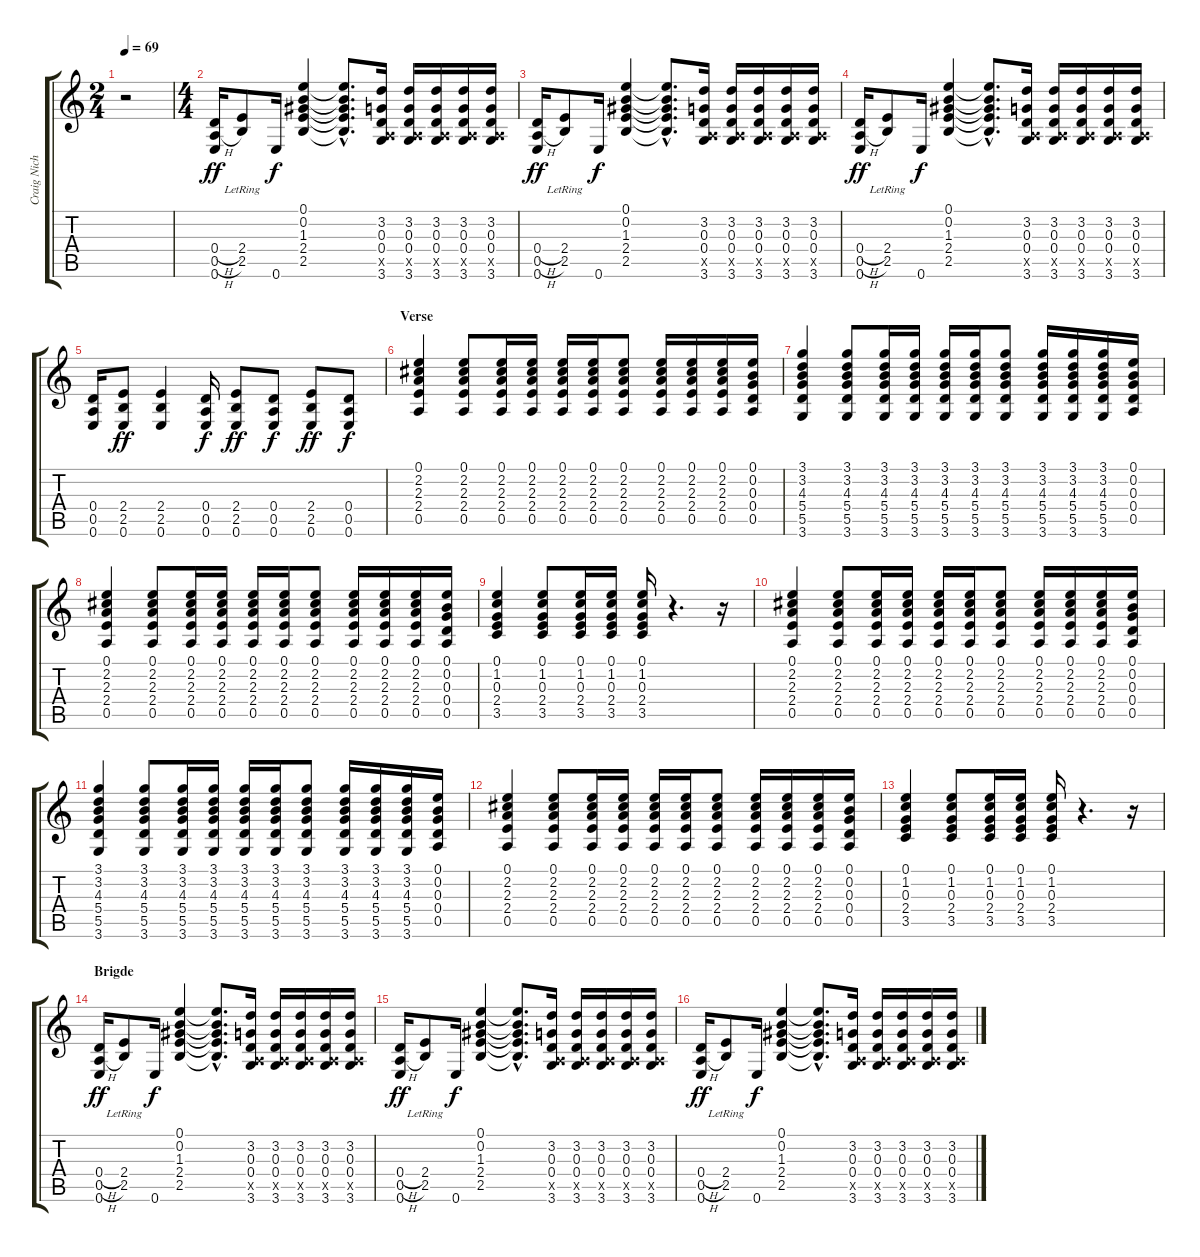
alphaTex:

\track ("Craig Nicholls" "Craig Nich") {instrument distortionguitar}
\staff {score tabs}
\tuning (E4 B3 G3 D3 A2 E2) {hide}
\ts (2 4)
\tempo 69
\clef g2
\ks c
r.2{dy ff instrument distortionguitar} |
\ts (4 4)
(0.4{h} 0.5{h} 0.6).16 (2.4{lr} 2.5{lr}).8 0.6.16{dy f} (0.1 0.2 1.3 2.4 2.5).4 (0.1{hac t} 0.2{hac t} 1.3{hac t} 2.4{hac t} 2.5{hac t}).8{d} (3.2 0.3 0.4 0.5{x} 3.6).16 (3.2 0.3 0.4 0.5{x} 3.6).16 (3.2 0.3 0.4 0.5{x} 3.6).16 (3.2 0.3 0.4 0.5{x} 3.6).16 (3.2 0.3 0.4 0.5{x} 3.6).16 |
(0.4{h} 0.5{h} 0.6).16{dy ff} (2.4{lr} 2.5{lr}).8 0.6.16{dy f} (0.1 0.2 1.3 2.4 2.5).4 (0.1{hac t} 0.2{hac t} 1.3{hac t} 2.4{hac t} 2.5{hac t}).8{d} (3.2 0.3 0.4 0.5{x} 3.6).16 (3.2 0.3 0.4 0.5{x} 3.6).16 (3.2 0.3 0.4 0.5{x} 3.6).16 (3.2 0.3 0.4 0.5{x} 3.6).16 (3.2 0.3 0.4 0.5{x} 3.6).16 |
(0.4{h} 0.5{h} 0.6).16{dy ff} (2.4{lr} 2.5{lr}).8 0.6.16{dy f} (0.1 0.2 1.3 2.4 2.5).4 (0.1{hac t} 0.2{hac t} 1.3{hac t} 2.4{hac t} 2.5{hac t}).8{d} (3.2 0.3 0.4 0.5{x} 3.6).16 (3.2 0.3 0.4 0.5{x} 3.6).16 (3.2 0.3 0.4 0.5{x} 3.6).16 (3.2 0.3 0.4 0.5{x} 3.6).16 (3.2 0.3 0.4 0.5{x} 3.6).16 |
(0.4 0.5 0.6).16 (2.4 2.5 0.6).8{dy ff} (2.4 2.5 0.6).4 (0.4 0.5 0.6).16{dy f} (2.4 2.5 0.6).8{dy ff} (0.4 0.5 0.6).8{dy f} (2.4 2.5 0.6).8{dy ff} (0.4 0.5 0.6).8{dy f} |
\section ("" "Verse")
(0.1 2.2 2.3 2.4 0.5).4{volume 10 instrument electricguitarclean} (0.1 2.2 2.3 2.4 0.5).8 (0.1 2.2 2.3 2.4 0.5).16 (0.1 2.2 2.3 2.4 0.5).16 (0.1 2.2 2.3 2.4 0.5).16 (0.1 2.2 2.3 2.4 0.5).16 (0.1 2.2 2.3 2.4 0.5).8 (0.1 2.2 2.3 2.4 0.5).16 (0.1 2.2 2.3 2.4 0.5).16 (0.1 2.2 2.3 2.4 0.5).16 (0.1 0.2 0.3 0.4 0.5).16 |
(3.1 3.2 4.3 5.4 5.5 3.6).4 (3.1 3.2 4.3 5.4 5.5 3.6).8 (3.1 3.2 4.3 5.4 5.5 3.6).16 (3.1 3.2 4.3 5.4 5.5 3.6).16 (3.1 3.2 4.3 5.4 5.5 3.6).16 (3.1 3.2 4.3 5.4 5.5 3.6).16 (3.1 3.2 4.3 5.4 5.5 3.6).8 (3.1 3.2 4.3 5.4 5.5 3.6).16 (3.1 3.2 4.3 5.4 5.5 3.6).16 (3.1 3.2 4.3 5.4 5.5 3.6).16 (0.1 0.2 0.3 0.4 0.5).16 |
(0.1 2.2 2.3 2.4 0.5).4 (0.1 2.2 2.3 2.4 0.5).8 (0.1 2.2 2.3 2.4 0.5).16 (0.1 2.2 2.3 2.4 0.5).16 (0.1 2.2 2.3 2.4 0.5).16 (0.1 2.2 2.3 2.4 0.5).16 (0.1 2.2 2.3 2.4 0.5).8 (0.1 2.2 2.3 2.4 0.5).16 (0.1 2.2 2.3 2.4 0.5).16 (0.1 2.2 2.3 2.4 0.5).16 (0.1 0.2 0.3 0.4 0.5).16 |
(0.1 1.2 0.3 2.4 3.5).4 (0.1 1.2 0.3 2.4 3.5).8 (0.1 1.2 0.3 2.4 3.5).16 (0.1 1.2 0.3 2.4 3.5).16 (0.1 1.2 0.3 2.4 3.5).16 r.4{d} r.16 |
(0.1 2.2 2.3 2.4 0.5).4 (0.1 2.2 2.3 2.4 0.5).8 (0.1 2.2 2.3 2.4 0.5).16 (0.1 2.2 2.3 2.4 0.5).16 (0.1 2.2 2.3 2.4 0.5).16 (0.1 2.2 2.3 2.4 0.5).16 (0.1 2.2 2.3 2.4 0.5).8 (0.1 2.2 2.3 2.4 0.5).16 (0.1 2.2 2.3 2.4 0.5).16 (0.1 2.2 2.3 2.4 0.5).16 (0.1 0.2 0.3 0.4 0.5).16 |
(3.1 3.2 4.3 5.4 5.5 3.6).4 (3.1 3.2 4.3 5.4 5.5 3.6).8 (3.1 3.2 4.3 5.4 5.5 3.6).16 (3.1 3.2 4.3 5.4 5.5 3.6).16 (3.1 3.2 4.3 5.4 5.5 3.6).16 (3.1 3.2 4.3 5.4 5.5 3.6).16 (3.1 3.2 4.3 5.4 5.5 3.6).8 (3.1 3.2 4.3 5.4 5.5 3.6).16 (3.1 3.2 4.3 5.4 5.5 3.6).16 (3.1 3.2 4.3 5.4 5.5 3.6).16 (0.1 0.2 0.3 0.4 0.5).16 |
(0.1 2.2 2.3 2.4 0.5).4 (0.1 2.2 2.3 2.4 0.5).8 (0.1 2.2 2.3 2.4 0.5).16 (0.1 2.2 2.3 2.4 0.5).16 (0.1 2.2 2.3 2.4 0.5).16 (0.1 2.2 2.3 2.4 0.5).16 (0.1 2.2 2.3 2.4 0.5).8 (0.1 2.2 2.3 2.4 0.5).16 (0.1 2.2 2.3 2.4 0.5).16 (0.1 2.2 2.3 2.4 0.5).16 (0.1 0.2 0.3 0.4 0.5).16 |
(0.1 1.2 0.3 2.4 3.5).4 (0.1 1.2 0.3 2.4 3.5).8 (0.1 1.2 0.3 2.4 3.5).16 (0.1 1.2 0.3 2.4 3.5).16 (0.1 1.2 0.3 2.4 3.5).16 r.4{d} r.16 |
\section ("" "Brigde")
(0.4{h} 0.5{h} 0.6).16{dy ff volume 11 instrument distortionguitar} (2.4{lr} 2.5{lr}).8 0.6.16{dy f} (0.1 0.2 1.3 2.4 2.5).4 (0.1{hac t} 0.2{hac t} 1.3{hac t} 2.4{hac t} 2.5{hac t}).8{d} (3.2 0.3 0.4 0.5{x} 3.6).16 (3.2 0.3 0.4 0.5{x} 3.6).16 (3.2 0.3 0.4 0.5{x} 3.6).16 (3.2 0.3 0.4 0.5{x} 3.6).16 (3.2 0.3 0.4 0.5{x} 3.6).16 |
(0.4{h} 0.5{h} 0.6).16{dy ff} (2.4{lr} 2.5{lr}).8 0.6.16{dy f} (0.1 0.2 1.3 2.4 2.5).4 (0.1{hac t} 0.2{hac t} 1.3{hac t} 2.4{hac t} 2.5{hac t}).8{d} (3.2 0.3 0.4 0.5{x} 3.6).16 (3.2 0.3 0.4 0.5{x} 3.6).16 (3.2 0.3 0.4 0.5{x} 3.6).16 (3.2 0.3 0.4 0.5{x} 3.6).16 (3.2 0.3 0.4 0.5{x} 3.6).16 |
(0.4{h} 0.5{h} 0.6).16{dy ff} (2.4{lr} 2.5{lr}).8 0.6.16{dy f} (0.1 0.2 1.3 2.4 2.5).4 (0.1{hac t} 0.2{hac t} 1.3{hac t} 2.4{hac t} 2.5{hac t}).8{d} (3.2 0.3 0.4 0.5{x} 3.6).16 (3.2 0.3 0.4 0.5{x} 3.6).16 (3.2 0.3 0.4 0.5{x} 3.6).16 (3.2 0.3 0.4 0.5{x} 3.6).16 (3.2 0.3 0.4 0.5{x} 3.6).16
